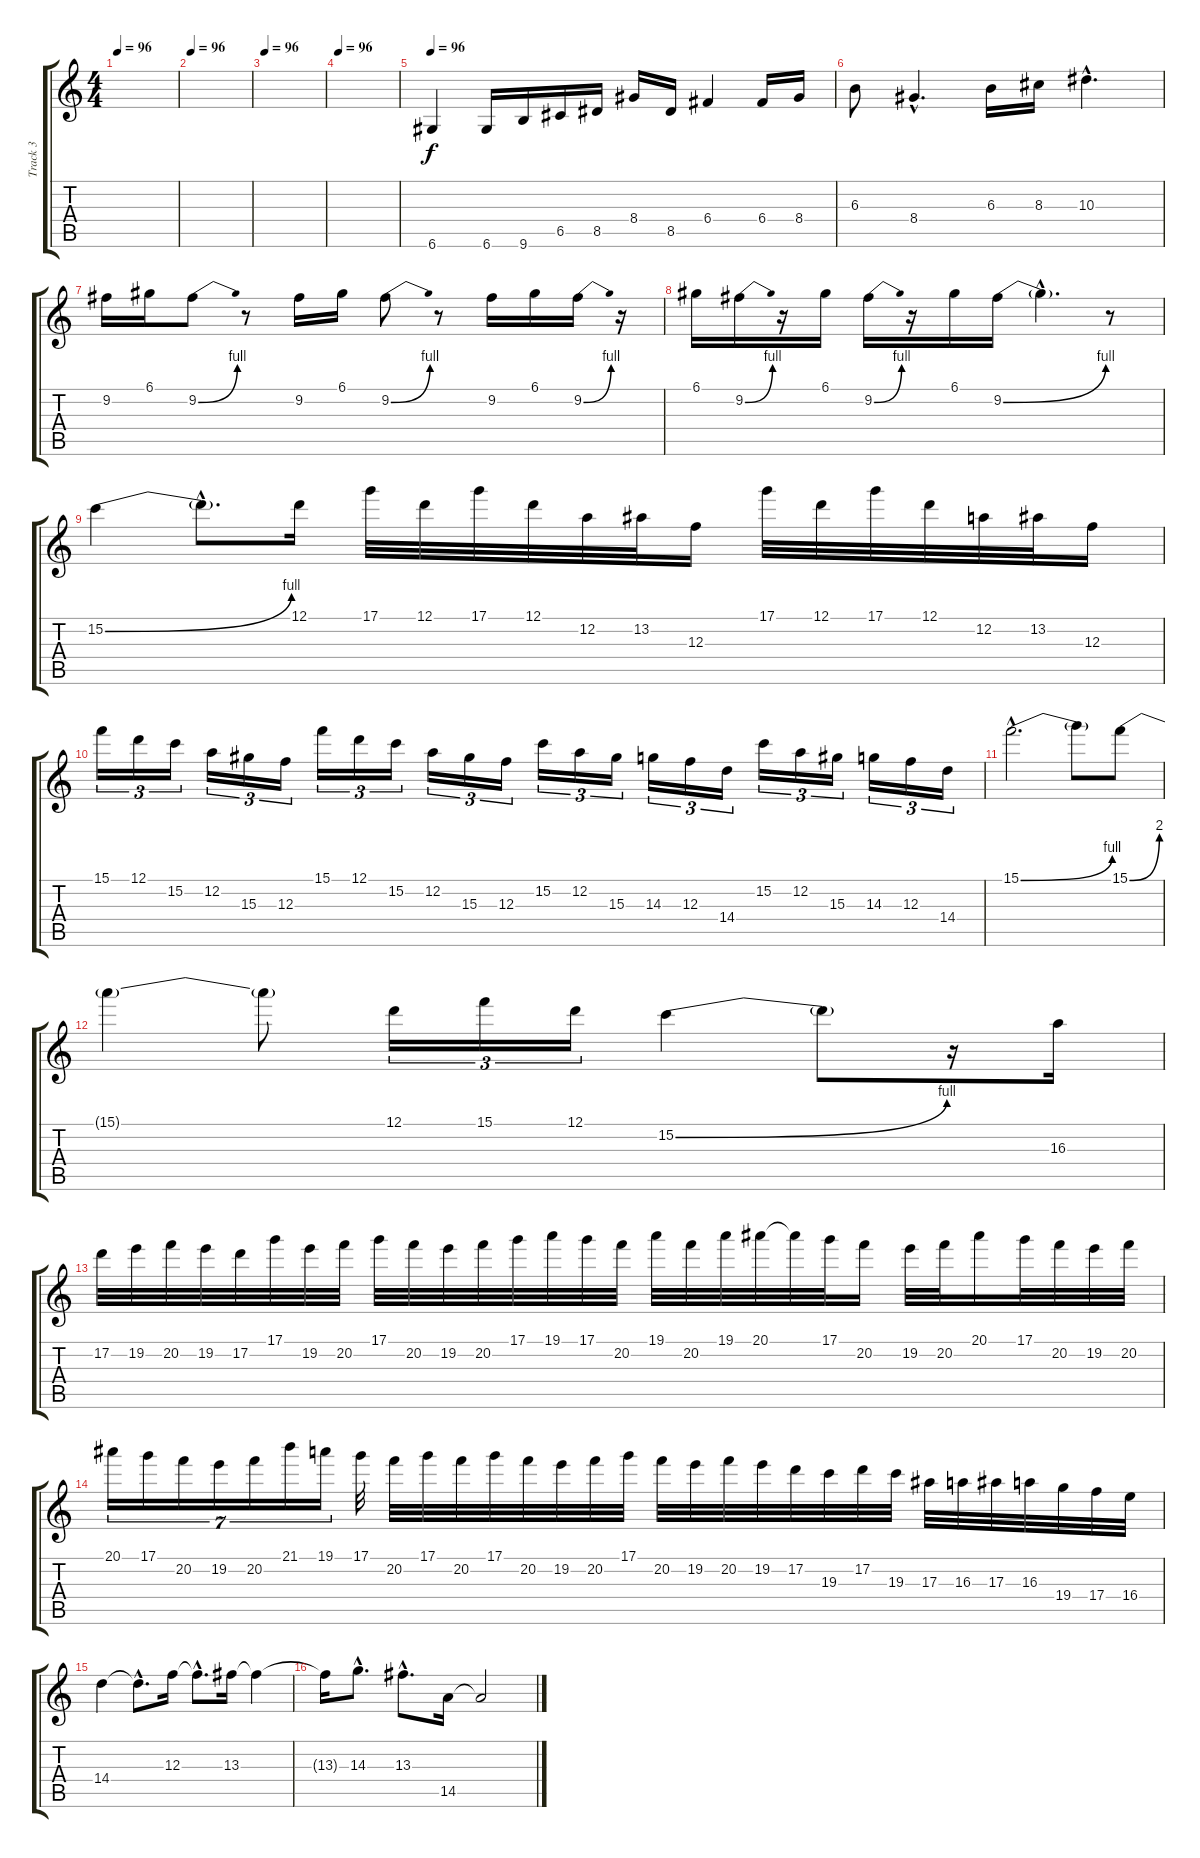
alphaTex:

\track ("Track 3" "Track 3") {instrument distortionguitar}
\staff {score tabs}
\tuning (D4 A3 F3 C3 G2 D2) {hide}
\ts (4 4)
\tempo 96
\clef g2
\ks c
|
\tempo 96
|
\tempo 96
|
\tempo 96
|
\tempo 96
6.6.4 6.6.16 9.6.16 6.5.16 8.5.16 8.4.16 8.5.16 6.4.4 6.4.16 8.4.16 |
6.3.8 8.4{hac}.4{d} 6.3.16 8.3.16 10.3{hac}.4{d} |
9.2.16 6.1.16 9.2{be (bend 0 0 60 4)}.8 r.8 9.2.16 6.1.16 9.2{be (bend 0 0 60 4)}.8 r.8 9.2.16 6.1.16 9.2{be (bend 0 0 60 4)}.16 r.16 |
6.1.16 9.2{be (bend 0 0 60 4)}.16 r.16 6.1.16 9.2{be (bend 0 0 60 4)}.16 r.16 6.1.16 9.2{be (bend 0 0 60 4)}.16 9.2{hac t}.4{d} r.8 |
15.2{be (bend 0 0 60 4)}.4 15.2{hac t}.8{d} 12.1.16 17.1.32 12.1.32 17.1.32 12.1.32 12.2.32 13.2.32 12.3.16 17.1.32 12.1.32 17.1.32 12.1.32 12.2.32 13.2.32 12.3.16 |
15.1.16{tu (3 2)} 12.1.16{tu (3 2)} 15.2.16{tu (3 2)} 12.2.16{tu (3 2)} 15.3.16{tu (3 2)} 12.3.16{tu (3 2)} 15.1.16{tu (3 2)} 12.1.16{tu (3 2)} 15.2.16{tu (3 2)} 12.2.16{tu (3 2)} 15.3.16{tu (3 2)} 12.3.16{tu (3 2)} 15.2.16{tu (3 2)} 12.2.16{tu (3 2)} 15.3.16{tu (3 2)} 14.3.16{tu (3 2)} 12.3.16{tu (3 2)} 14.4.16{tu (3 2)} 15.2.16{tu (3 2)} 12.2.16{tu (3 2)} 15.3.16{tu (3 2)} 14.3.16{tu (3 2)} 12.3.16{tu (3 2)} 14.4.16{tu (3 2)} |
15.1{be (bend 0 0 60 4) hac}.2{d} 15.1{t}.8 15.1{be (bend 0 0 60 8)}.8 |
15.1{t}.4 15.1{t}.8 12.1.16{tu (3 2)} 15.1.16{tu (3 2)} 12.1.16{tu (3 2)} 15.2{be (bend 0 0 60 4)}.4 15.2{t}.8 r.16 16.3.16 |
17.2.32 19.2.32 20.2.32 19.2.32 17.2.32 17.1.32 19.2.32 20.2.32 17.1.32 20.2.32 19.2.32 20.2.32 17.1.32 19.1.32 17.1.32 20.2.32 19.1.32 20.2.32 19.1.32 20.1.32 20.1{t}.32 17.1.32 20.2.16 19.2.32 20.2.32 20.1.16 17.1.32 20.2.32 19.2.32 20.2.32 |
20.1.16{tu (7 4)} 17.1.16{tu (7 4)} 20.2.16{tu (7 4)} 19.2.16{tu (7 4)} 20.2.16{tu (7 4)} 21.1.16{tu (7 4)} 19.1.16{tu (7 4)} 17.1.32 20.2.32 17.1.32 20.2.32 17.1.32 20.2.32 19.2.32 20.2.32 17.1.32 20.2.32 19.2.32 20.2.32 19.2.32 17.2.32 19.3.32 17.2.32 19.3.32 17.3.32 16.3.32 17.3.32 16.3.32 19.4.32 17.4.32 16.4.32 |
14.4.4 14.4{hac t}.8{d} 12.3.16 12.3{hac t}.8{d} 13.3.16 13.3{t}.4 |
13.3{t}.16 14.3{hac}.8{d} 13.3{hac}.8{d} 14.5.16 14.5{t}.2
